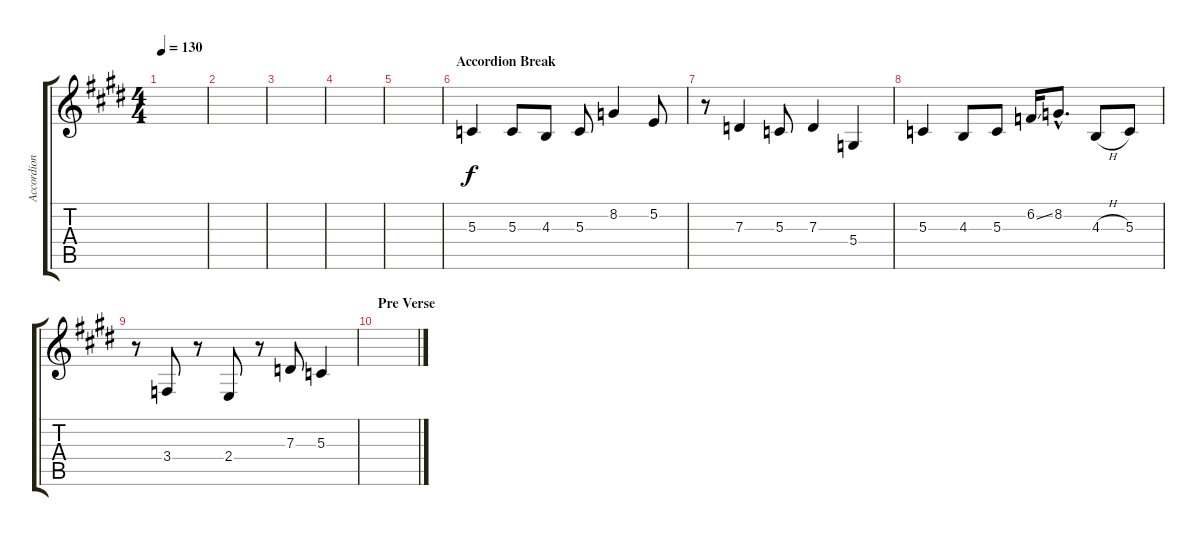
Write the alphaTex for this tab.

\track ("Accordion" "Accordion") {instrument accordion}
\staff {score tabs}
\tuning (E4 B3 G3 D3 A2 E2) {hide}
\ts (4 4)
\tempo 130
\clef g2
\ks e
|
|
|
|
|
\section ("" "Accordion Break")
5.3.4 5.3.8 4.3.8 5.3.8 8.2.4 5.2.8 |
r.8 7.3.4 5.3.8 7.3.4 5.4.4 |
5.3.4 4.3.8 5.3.8 6.2{ss}.16 8.2{hac}.8{d} 4.3{h}.8 5.3.8 |
r.8 3.4.8 r.8 2.4.8 r.8 7.3.8 5.3.4 |
\section ("" "Pre Verse")
